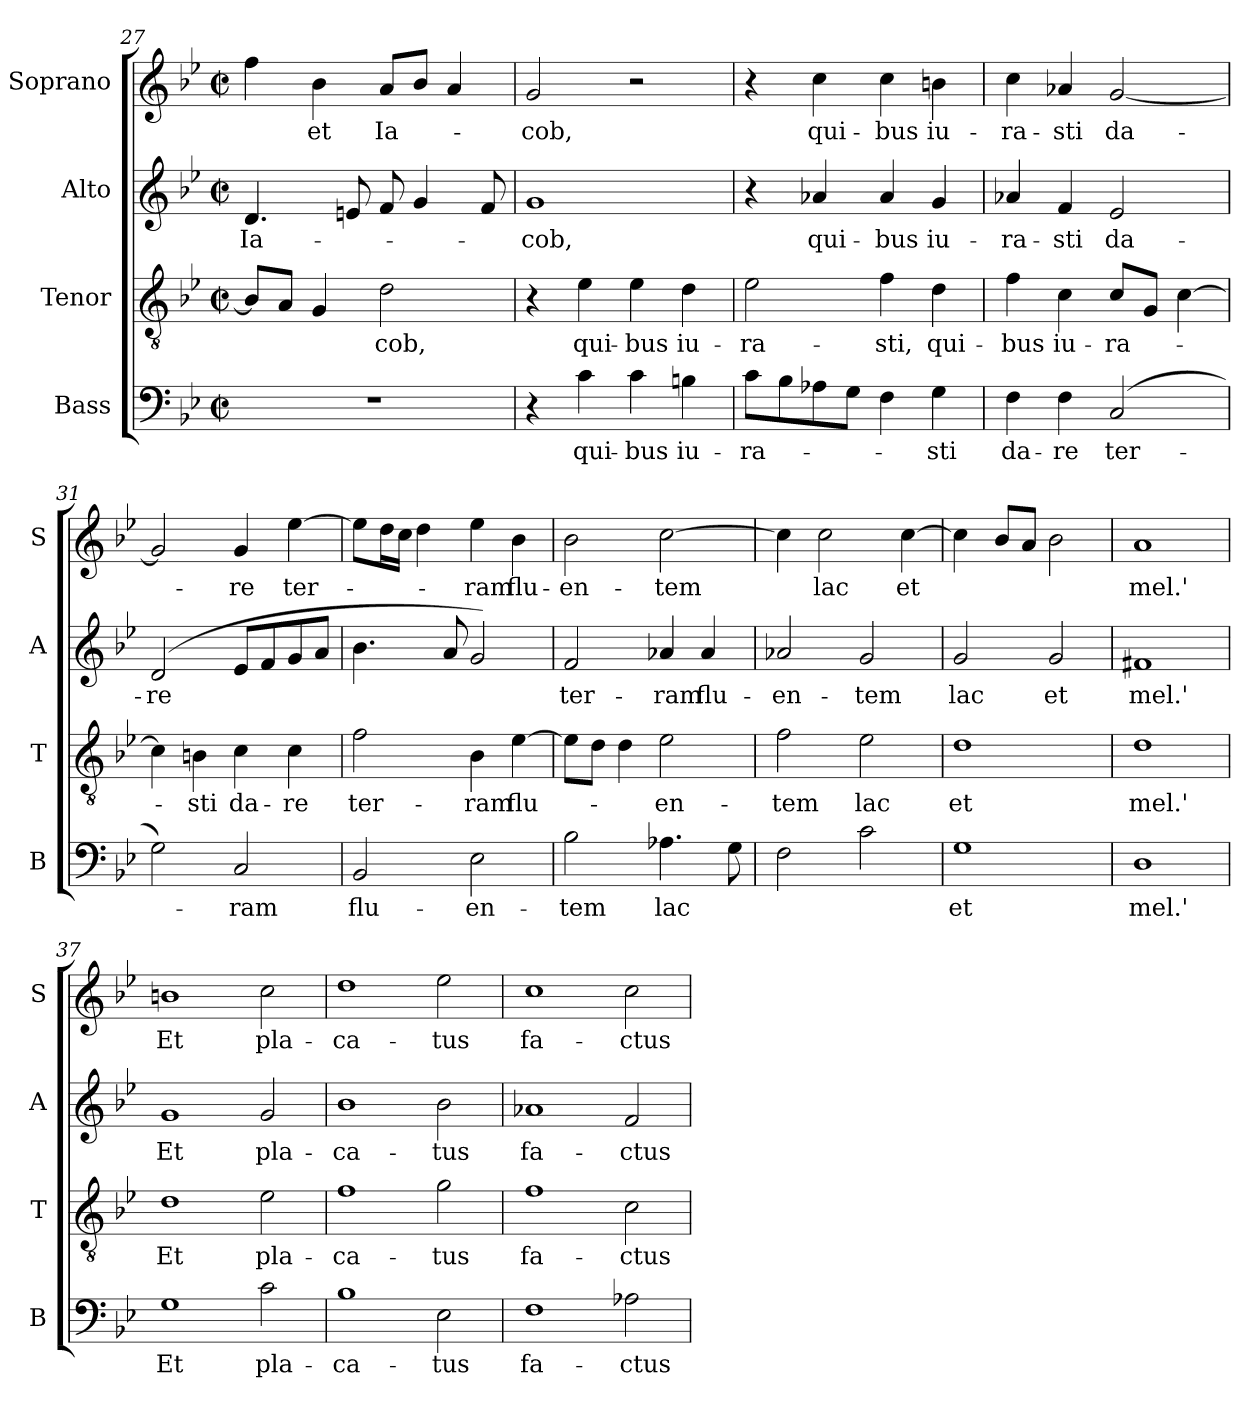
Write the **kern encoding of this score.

**kern	**text	**kern	**text	**kern	**text	**kern	**text
*part4	*part4	*part3	*part3	*part2	*part2	*part1	*part1
*staff4	*staff4	*staff3	*staff3	*staff2	*staff2	*staff1	*staff1
*I"Bass	*	*I"Tenor	*	*I"Alto	*	*I"Soprano	*
*I'B	*	*I'T	*	*I'A	*	*I'S	*
*clefF4	*	*clefGv2	*	*clefG2	*	*clefG2	*
*k[b-e-]	*	*k[b-e-]	*	*k[b-e-]	*	*k[b-e-]	*
*B-:	*	*B-:	*	*B-:	*	*B-:	*
*M2/2	*	*M2/2	*	*M2/2	*	*M2/2	*
*met(c|)	*	*met(c|)	*	*met(c|)	*	*met(c|)	*
=27	=27	=27	=27	=27	=27	=27	=27
1r	.	8B-/L]	.	4.d/	Ia-	4ff\	.
.	.	8A/J	.	.	.	.	.
.	.	4G/	.	.	.	4b-\	et
.	.	.	.	8en/	.	.	.
.	.	2d\	-cob,	8f/	.	8a/L	Ia-
.	.	.	.	4g/	.	8b-/J	.
.	.	.	.	.	.	4a/	.
.	.	.	.	8f/	.	.	.
=28	=28	=28	=28	=28	=28	=28	=28
4r	.	4r	.	1g	-cob,	2g/	-cob,
4c\	qui-	4e-\	qui-	.	.	.	.
4c\	-bus	4e-\	-bus	.	.	2r	.
4Bn\	iu-	4d\	iu-	.	.	.	.
=29	=29	=29	=29	=29	=29	=29	=29
8c\L	-ra-	2e-\	-ra-	4r	.	4r	.
8B-\	.	.	.	.	.	.	.
8A-X\	.	.	.	4a-X/	qui-	4cc\	qui-
8G\J	.	.	.	.	.	.	.
4F\	.	4f\	-sti,	4a-/	-bus	4cc\	-bus
4G\	-sti	4d\	qui-	4g/	iu-	4bn\	iu-
!!LO:LB:g=z
=30	=30	=30	=30	=30	=30	=30	=30
4F\	da-	4f\	-bus	4a-X/	-ra-	4cc\	-ra-
4F\	-re	4c\	iu-	4f/	-sti	4a-X/	-sti
(2C/	ter-	8c/L	-ra-	2e-/	da-	[2g/	da-
.	.	8G/J	.	.	.	.	.
.	.	[4c\	.	.	.	.	.
=31	=31	=31	=31	=31	=31	=31	=31
2G\)	.	4c\]	.	(2d/	-re	2g/]	.
.	.	4Bn\	-sti	.	.	.	.
2C/	-ram	4c\	da-	8e-/L	.	4g/	-re
.	.	.	.	8f/	.	.	.
.	.	4c\	-re	8g/	.	[4ee-\	ter-
.	.	.	.	8a/J	.	.	.
=32	=32	=32	=32	=32	=32	=32	=32
2BB-/	flu-	2f\	ter-	4.b-\	.	8ee-\L]	.
.	.	.	.	.	.	16dd\L	.
.	.	.	.	.	.	16cc\JJ	.
.	.	.	.	.	.	4dd\	.
.	.	.	.	8a/	.	.	.
2E-\	-en-	4B-\	-ram	2g/)	.	4ee-\	-ram
.	.	[4e-\	flu-	.	.	4b-\	flu-
=33	=33	=33	=33	=33	=33	=33	=33
2B-\	-tem	8e-\L]	.	2f/	ter-	2b-\	-en-
.	.	8d\J	.	.	.	.	.
.	.	4d\	.	.	.	.	.
4.A-X\	lac	2e-\	-en-	4a-X/	-ram	[2cc\	-tem
.	.	.	.	4a-/	flu-	.	.
8G\	.	.	.	.	.	.	.
=34	=34	=34	=34	=34	=34	=34	=34
2F\	.	2f\	-tem	2a-X/	-en-	4cc\]	.
.	.	.	.	.	.	2cc\	lac
2c\	.	2e-\	lac	2g/	-tem	.	.
.	.	.	.	.	.	[4cc\	et
!!LO:LB:g=z
=35	=35	=35	=35	=35	=35	=35	=35
1G	et	1d	et	2g/	lac	4cc\]	.
.	.	.	.	.	.	8b-/L	.
.	.	.	.	.	.	8a/J	.
.	.	.	.	2g/	et	2b-\	.
=36	=36	=36	=36	=36	=36	=36	=36
1D	mel.'	1d	mel.'	1f#X	mel.'	1a	mel.'
=37	=37	=37	=37	=37	=37	=37	=37
1G	Et	1d	Et	1g	Et	1bn	Et
2c\	pla-	2e-\	pla-	2g/	pla-	2cc\	pla-
=38	=38	=38	=38	=38	=38	=38	=38
1B-	-ca-	1f	-ca-	1b-	-ca-	1dd	-ca-
2E-\	-tus	2g\	-tus	2b-\	-tus	2ee-\	-tus
=39	=39	=39	=39	=39	=39	=39	=39
1F	fa-	1f	fa-	1a-X	fa-	1cc	fa-
2A-X\	-ctus	2c\	-ctus	2f/	-ctus	2cc\	-ctus
=	=	=	=	=	=	=	=
*-	*-	*-	*-	*-	*-	*-	*-
